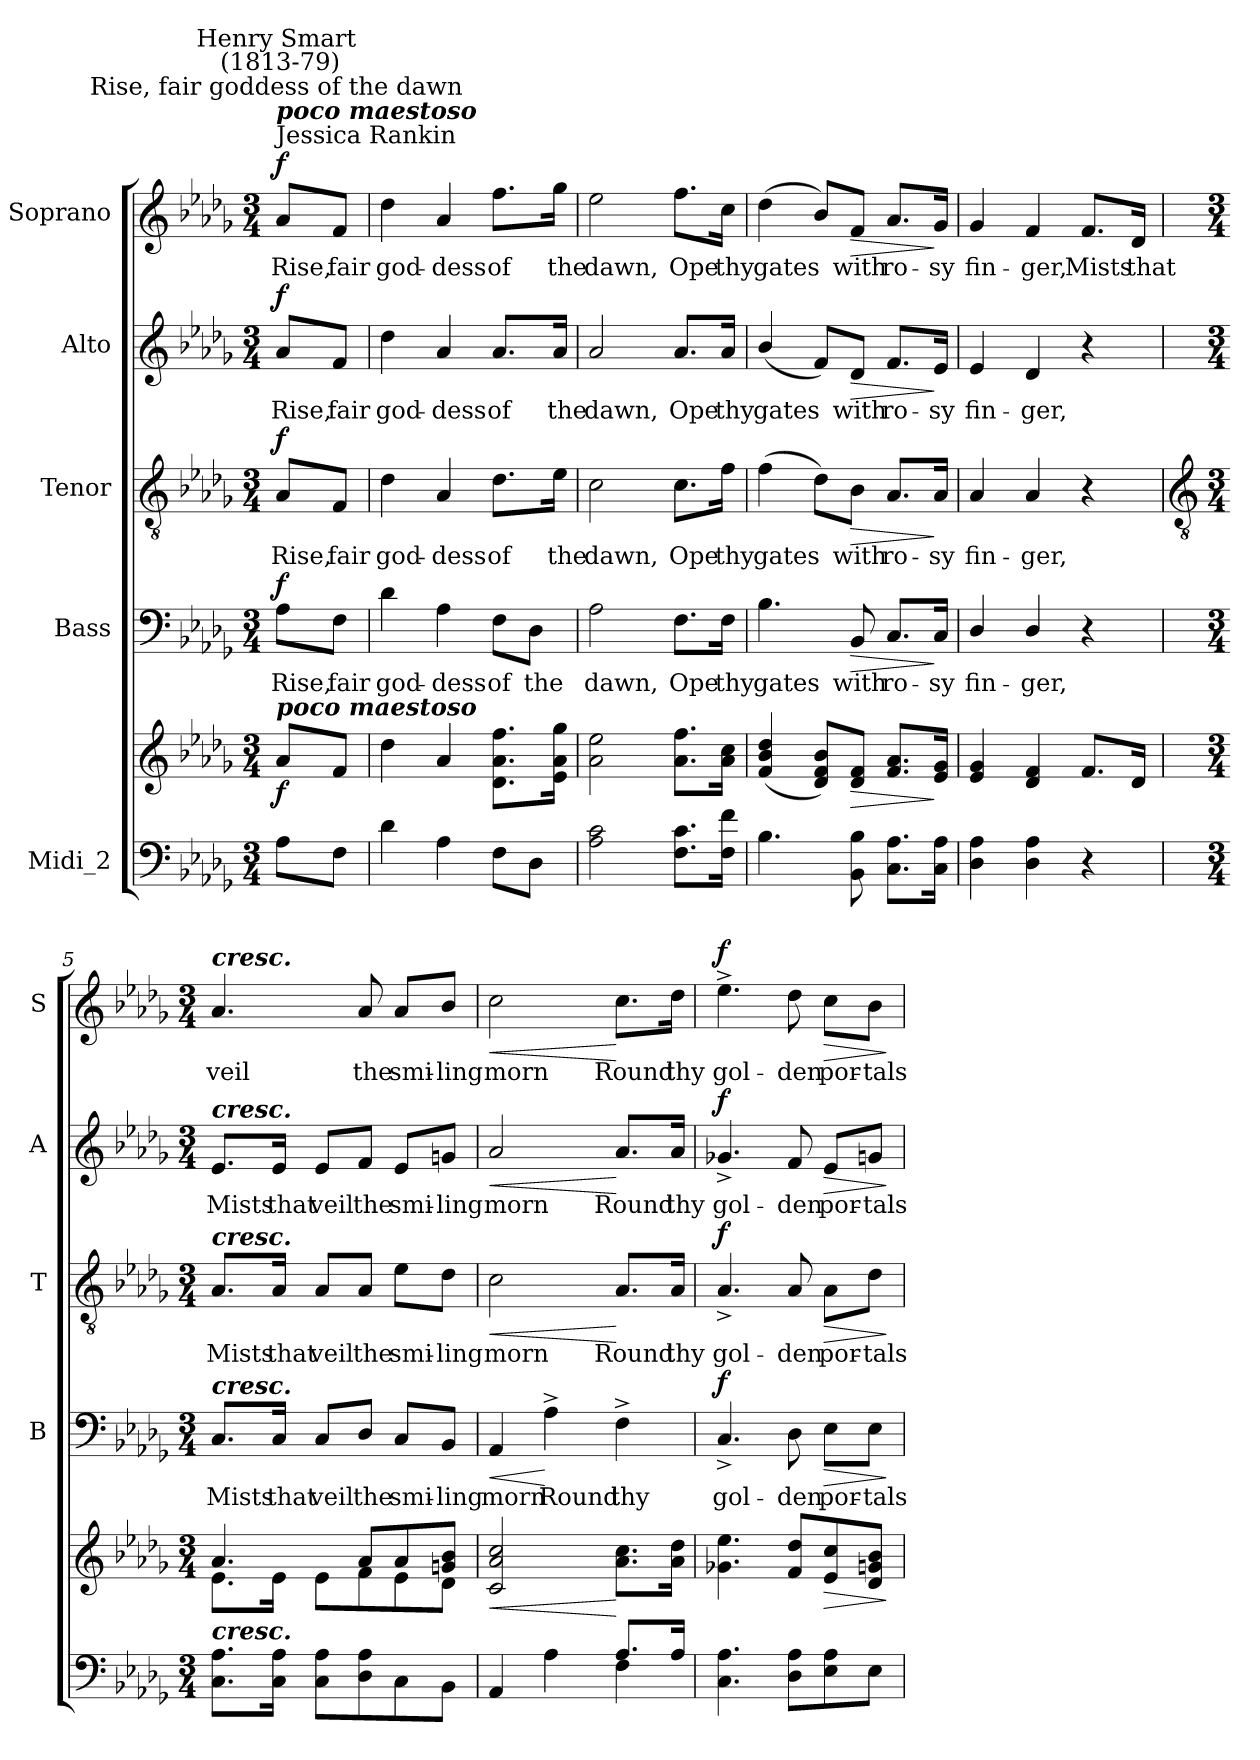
**kern	**kern	**dynam	**kern	**text	**dynam	**kern	**text	**dynam	**kern	**text	**dynam	**kern	**text	**dynam
*part5	*part5	*part5	*part4	*part4	*part4	*part3	*part3	*part3	*part2	*part2	*part2	*part1	*part1	*part1
*staff6	*staff5	*staff5/6	*staff4	*staff4	*staff4	*staff3	*staff3	*staff3	*staff2	*staff2	*staff2	*staff1	*staff1	*staff1
*I"Midi_2	*	*	*I"Bass	*	*	*I"Tenor	*	*	*I"Alto	*	*	*I"Soprano	*	*
*	*	*	*I'B	*	*	*I'T	*	*	*I'A	*	*	*I'S	*	*
*clefF4	*clefG2	*	*clefF4	*	*	*clefGv2	*	*	*clefG2	*	*	*clefG2	*	*
*k[b-e-a-d-g-]	*k[b-e-a-d-g-]	*	*k[b-e-a-d-g-]	*	*	*k[b-e-a-d-g-]	*	*	*k[b-e-a-d-g-]	*	*	*k[b-e-a-d-g-]	*	*
*D-:	*D-:	*	*D-:	*	*	*D-:	*	*	*D-:	*	*	*D-:	*	*
*M3/4	*M3/4	*	*M3/4	*	*	*M3/4	*	*	*M3/4	*	*	*M3/4	*	*
=	=	=	=	=	=	=	=	=	=	=	=	=	=	=
!	!	!	!	!	!	!	!	!	!	!	!	!LO:TX:a:t=Jessica Rankin	!	!
!	!	!	!	!	!	!	!	!	!	!	!	!LO:TX:a:Bi:t=poco maestoso	!	!
!	!	!	!	!	!	!	!	!	!	!	!	!LO:TX:a:cj:t=Rise, fair goddess of the dawn	!	!
!	!	!	!	!	!	!	!	!	!	!	!	!LO:TX:a:cj:t=Henry Smart\n (1813-79)	!	!
!	!LO:TX:a:Bi:t=poco maestoso	!	!	!	!	!	!	!	!	!	!	!	!	!
!	!	!LO:DY:b	!	!LO:LY:b	!LO:DY:b	!	!LO:LY:b	!LO:DY:b	!	!LO:LY:b	!LO:DY:b	!	!LO:LY:b	!LO:DY:b
8A-L	8a-L	f	8A-\L	Rise,	f	8A-/L	Rise,	f	8a-/L	Rise,	f	8a-/L	Rise,	f
!	!	!	!	!LO:LY:b	!	!	!LO:LY:b	!	!	!LO:LY:b	!	!	!LO:LY:b	!
8FJ	8fJ	.	8F\J	fair	.	8F/J	fair	.	8f/J	fair	.	8f/J	fair	.
=1	=1	=1	=1	=1	=1	=1	=1	=1	=1	=1	=1	=1	=1	=1
!	!	!	!	!LO:LY:b	!	!	!LO:LY:b	!	!	!LO:LY:b	!	!	!LO:LY:b	!
4d-	4dd-	.	4d-	god-	.	4d-	god-	.	4dd-	god-	.	4dd-	god-	.
!	!	!	!	!LO:LY:b	!	!	!LO:LY:b	!	!	!LO:LY:b	!	!	!LO:LY:b	!
4A-	4a-	.	4A-	-dess	.	4A-	-dess	.	4a-	-dess	.	4a-	-dess	.
!	!	!	!	!LO:LY:b	!	!	!LO:LY:b	!	!	!LO:LY:b	!	!	!LO:LY:b	!
8FL	8.d- 8.a- 8.ffL	.	8F\L	of	.	8.d-\L	of	.	8.a-/L	of	.	8.ff\L	of	.
!	!	!	!	!LO:LY:b	!	!	!	!	!	!	!	!	!	!
8D-J	.	.	8D-\J	the	.	.	.	.	.	.	.	.	.	.
!	!	!	!	!	!	!	!LO:LY:b	!	!	!LO:LY:b	!	!	!LO:LY:b	!
.	16e- 16a- 16gg-J	.	.	.	.	16e-\Jk	the	.	16a-/Jk	the	.	16gg-\Jk	the	.
=2	=2	=2	=2	=2	=2	=2	=2	=2	=2	=2	=2	=2	=2	=2
!	!	!	!	!LO:LY:b	!	!	!LO:LY:b	!	!	!LO:LY:b	!	!	!LO:LY:b	!
2A- 2c	2a- 2ee-	.	2A-	dawn,	.	2c	dawn,	.	2a-	dawn,	.	2ee-	dawn,	.
!	!	!	!	!LO:LY:b	!	!	!LO:LY:b	!	!	!LO:LY:b	!	!	!LO:LY:b	!
8.F 8.cL	8.a- 8.ffL	.	8.F\L	Ope	.	8.c\L	Ope	.	8.a-/L	Ope	.	8.ff\L	Ope	.
!	!	!	!	!LO:LY:b	!	!	!LO:LY:b	!	!	!LO:LY:b	!	!	!LO:LY:b	!
16F 16fJ	16a- 16ccJ	.	16F\Jk	thy	.	16f\Jk	thy	.	16a-/Jk	thy	.	16cc\Jk	thy	.
=3	=3	=3	=3	=3	=3	=3	=3	=3	=3	=3	=3	=3	=3	=3
!	!	!	!	!LO:LY:b	!	!	!LO:LY:b	!	!	!LO:LY:b	!	!	!LO:LY:b	!
4.B-	(<4f 4b- 4dd-	.	4.B-	gates	.	(>4f	gates	.	(<4b-/	gates	.	(<4dd-	gates	.
.	8d- 8f 8b-L)	.	.	.	.	8d-\L)	.	.	8f/L)	.	.	8b-/L)	.	.
!	!	!LO:HP:b	!	!LO:LY:b	!LO:HP:b	!	!LO:LY:b	!LO:HP:b	!	!LO:LY:b	!LO:HP:b	!	!LO:LY:b	!LO:HP:b
8BB- 8B-	8d- 8fJ	>	8BB-	with	>	8B-\J	with	>	8d-/J	with	>	8f/J	with	>
!	!	!	!	!LO:LY:b	!	!	!LO:LY:b	!	!	!LO:LY:b	!	!	!LO:LY:b	!
8.C 8.A-L	8.f 8.a-L	.	8.C/L	ro-	.	8.A-/L	ro-	.	8.f/L	ro-	.	8.a-/L	ro-	.
!	!	!	!	!LO:LY:b	!	!	!LO:LY:b	!	!	!LO:LY:b	!	!	!LO:LY:b	!
16C 16A-J	16e- 16g-J	]	16C/Jk	-sy	]	16A-/Jk	-sy	]	16e-/Jk	-sy	]	16g-/Jk	-sy	]
=4	=4	=4	=4	=4	=4	=4	=4	=4	=4	=4	=4	=4	=4	=4
!	!	!	!	!LO:LY:b	!	!	!LO:LY:b	!	!	!LO:LY:b	!	!	!LO:LY:b	!
4D- 4A-	4e- 4g-	.	4D-/	fin-	.	4A-	fin-	.	4e-	fin-	.	4g-	fin-	.
!	!	!	!	!LO:LY:b	!	!	!LO:LY:b	!	!	!LO:LY:b	!	!	!LO:LY:b	!
4D- 4A-	4d- 4f	.	4D-/	-ger,	.	4A-	-ger,	.	4d-	-ger,	.	4f	-ger,	.
!	!	!	!	!	!	!	!	!	!	!	!	!	!LO:LY:b	!
4r	8.fL	.	4r	.	.	4r	.	.	4r	.	.	8.f/L	Mists	.
!	!	!	!	!	!	!	!	!	!	!	!	!	!LO:LY:b	!
.	16d-J	.	.	.	.	.	.	.	.	.	.	16d-/Jk	that	.
!!LO:LB:g=z
=5	=5	=5	=5	=5	=5	=5	=5	=5	=5	=5	=5	=5	=5	=5
*	*	*	*	*	*	*clefGv2	*	*	*	*	*	*	*	*
*M3/4	*M3/4	*	*M3/4	*	*	*M3/4	*	*	*M3/4	*	*	*M3/4	*	*
*	*^	*	*	*	*	*	*	*	*	*	*	*	*	*
!	!	!	!	!	!	!	!	!	!	!	!	!	!LO:TX:a:Bi:t=cresc.	!	!
!	!	!	!	!	!	!	!	!	!	!LO:TX:a:Bi:t=cresc.	!	!	!	!	!
!	!	!	!	!	!	!	!LO:TX:a:Bi:t=cresc.	!	!	!	!	!	!	!	!
!	!	!	!	!LO:TX:a:Bi:t=cresc.	!	!	!	!	!	!	!	!	!	!	!
!LO:TX:a:Bi:t=cresc.	!	!	!	!	!	!	!	!	!	!	!	!	!	!	!
!	!	!	!	!	!LO:LY:b	!	!	!LO:LY:b	!	!	!LO:LY:b	!	!	!LO:LY:b	!
8.C 8.A-L	4.a-	8.e-\L	.	8.C/L	Mists	.	8.A-/L	Mists	.	8.e-/L	Mists	.	4.a-	veil	.
!	!	!	!	!	!LO:LY:b	!	!	!LO:LY:b	!	!	!LO:LY:b	!	!	!	!
16C 16A-J	.	16e-\J	.	16C/Jk	that	.	16A-/Jk	that	.	16e-/Jk	that	.	.	.	.
!	!	!	!	!	!LO:LY:b	!	!	!LO:LY:b	!	!	!LO:LY:b	!	!	!	!
8C 8A-L	.	8e-\L	.	8C/L	veil	.	8A-/L	veil	.	8e-/L	veil	.	.	.	.
!	!	!	!	!	!LO:LY:b	!	!	!LO:LY:b	!	!	!LO:LY:b	!	!	!LO:LY:b	!
8D- 8A-	8a-L	8f\	.	8D-/J	the	.	8A-/J	the	.	8f/J	the	.	8a-	the	.
!	!	!	!	!	!LO:LY:b	!	!	!LO:LY:b	!	!	!LO:LY:b	!	!	!LO:LY:b	!
8C	8a-	8e-\	.	8C/L	smi-	.	8e-\L	smi-	.	8e-/L	smi-	.	8a-/L	smi-	.
!	!	!	!	!	!LO:LY:b	!	!	!LO:LY:b	!	!	!LO:LY:b	!	!	!LO:LY:b	!
8BB-J	8gn 8b-J	8d-\J	.	8BB-/J	-ling	.	8d-\J	-ling	.	8gn/J	-ling	.	8b-/J	-ling	.
=6	=6	=6	=6	=6	=6	=6	=6	=6	=6	=6	=6	=6	=6	=6	=6
*^	*	*	*	*	*	*	*	*	*	*	*	*	*	*	*
!	!	!	!	!LO:HP:b	!	!LO:LY:b	!LO:HP:b	!	!LO:LY:b	!LO:HP:b	!	!LO:LY:b	!LO:HP:b	!	!LO:LY:b	!LO:HP:b
2ryy	4AA-	2c 2a- 2cc	2ryy	<	4AA-	morn	<	2c	morn	<	2a-	morn	<	2cc	morn	<
!	!	!	!	!	!	!LO:LY:b	!	!	!	!	!	!	!	!	!	!
.	4A-	.	.	.	4A-^	Round	[	.	.	.	.	.	.	.	.	.
!	!	!	!	!	!	!LO:LY:b	!	!	!LO:LY:b	!	!	!LO:LY:b	!	!	!LO:LY:b	!
8.A-/L	4F	8.a- 8.ccL	4ryy	[	4F^	thy	.	8.A-/L	Round	[	8.a-/L	Round	[	8.cc\L	Round	[
!	!	!	!	!	!	!	!	!	!LO:LY:b	!	!	!LO:LY:b	!	!	!LO:LY:b	!
16A-/J	.	16a- 16dd-J	.	.	.	.	.	16A-/Jk	thy	.	16a-/Jk	thy	.	16dd-\Jk	thy	.
*v	*v	*	*	*	*	*	*	*	*	*	*	*	*	*	*	*
=7	=7	=7	=7	=7	=7	=7	=7	=7	=7	=7	=7	=7	=7	=7	=7
!	!	!LO:N:vis=1	!LO:DY:b	!	!LO:LY:b	!LO:DY:b	!	!LO:LY:b	!LO:DY:b	!	!LO:LY:b	!LO:DY:b	!	!LO:LY:b	!LO:DY:b
4.C 4.A-	4.g-X 4.ee-	2.ryy	f	4.C^	gol-	f	4.A-^	gol-	f	4.g-X^	gol-	f	4.ee-^	gol-	f
!	!	!	!	!	!LO:LY:b	!	!	!LO:LY:b	!	!	!LO:LY:b	!	!	!LO:LY:b	!
8D- 8A-L	8f 8dd-L	.	.	8D-	-den	.	8A-	-den	.	8f	-den	.	8dd-	-den	.
!	!	!	!LO:HP:b	!	!LO:LY:b	!LO:HP:b	!	!LO:LY:b	!LO:HP:b	!	!LO:LY:b	!LO:HP:b	!	!LO:LY:b	!LO:HP:b
8E- 8A-	8e- 8cc	.	>	8E-\L	por-	>	8A-\L	por-	>	8e-/L	por-	>	8cc\L	por-	>
!	!	!	!	!	!LO:LY:b	!	!	!LO:LY:b	!	!	!LO:LY:b	!	!	!LO:LY:b	!
8E-J	8d- 8gn 8b-J	.	.	8E-\J	-tals	.	8d-\J	-tals	.	8gn/J	-tals	.	8b-\J	-tals	.
*	*v	*v	*	*	*	*	*	*	*	*	*	*	*	*	*
.	.	]	.	.	]	.	.	]	.	.	]	.	.	]
=	=	=	=	=	=	=	=	=	=	=	=	=	=	=
*-	*-	*-	*-	*-	*-	*-	*-	*-	*-	*-	*-	*-	*-	*-
